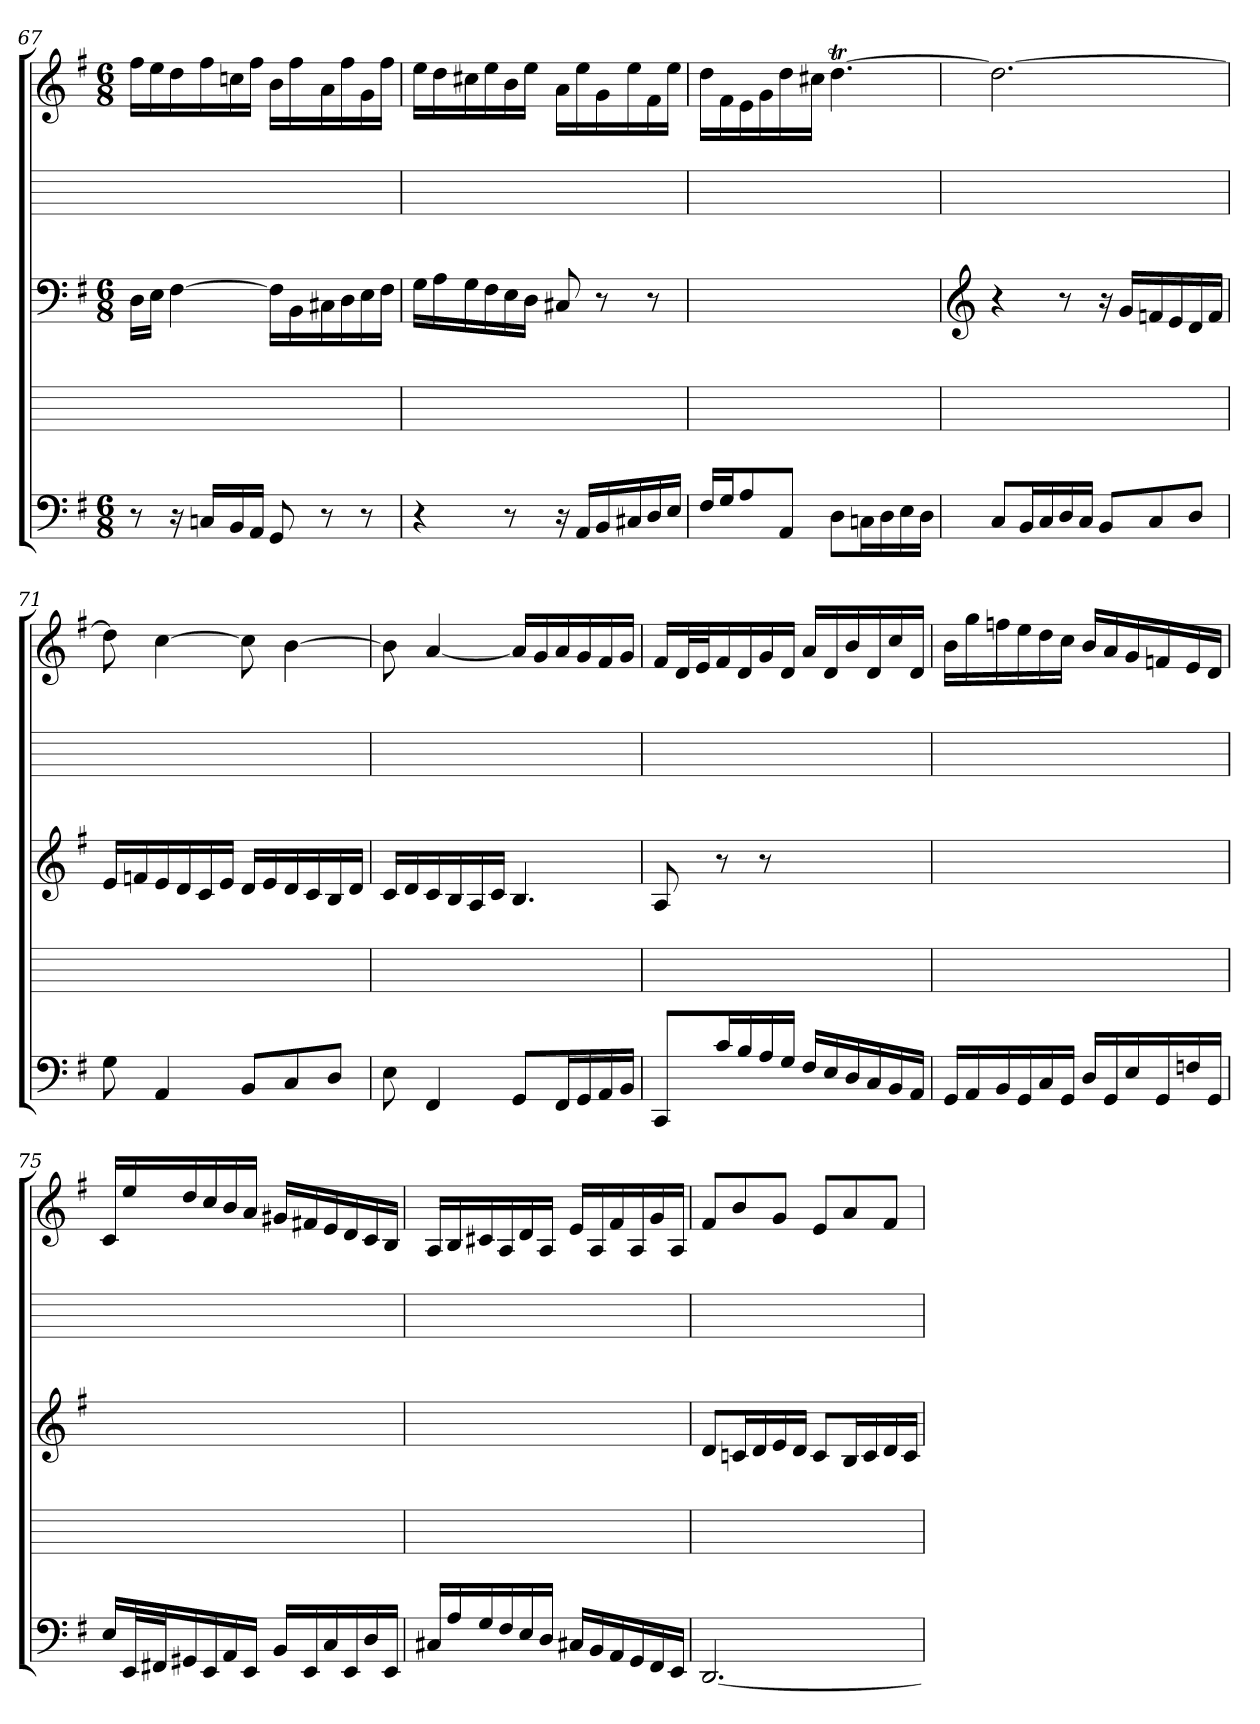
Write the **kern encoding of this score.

**kern	**kern	**kern	**kern	**kern
*part5	*part4	*part3	*part2	*part1
*staff5	*staff4	*staff3	*staff2	*staff1
*clefF4	*	*clefF4	*	*clefG2
*k[f#]	*	*k[f#]	*	*k[f#]
*G:	*	*G:	*	*G:
*M6/8	*	*M6/8	*	*M6/8
=67	=67	=67	=67	=67
8r	2.ryy	16D\LL	2.ryy	16ff#\LL
.	.	16E\JJ	.	16ee\
16r	.	[4F#	.	16dd\
16Cn/LL	.	.	.	16ff#\
16BB/	.	.	.	16ccn\
16AA/JJ	.	.	.	16ff#\JJ
8GG	.	16F#\LL]	.	16b\LL
.	.	16BB\	.	16ff#\
8r	.	16C#X\	.	16a\
.	.	16D\	.	16ff#\
8r	.	16E\	.	16g\
.	.	16F#\JJ	.	16ff#\JJ
=68	=68	=68	=68	=68
4r	2.ryy	16G\LL	2.ryy	16ee\LL
.	.	16A\	.	16dd\
.	.	16G\	.	16cc#X\
.	.	16F#\	.	16ee\
8r	.	16E\	.	16b\
.	.	16D\JJ	.	16ee\JJ
16r	.	8C#X	.	16a\LL
16AA/LL	.	.	.	16ee\
16BB/	.	8r	.	16g\
16C#X/	.	.	.	16ee\
16D/	.	8r	.	16f#\
16E/JJ	.	.	.	16ee\JJ
=69	=69	=69	=69	=69
16F#/LL	2.ryy	2.ryy	2.ryy	16dd\LL
16G/J	.	.	.	16f#\
8A/	.	.	.	16e\
.	.	.	.	16g\
8AA/J	.	.	.	16dd\
.	.	.	.	16cc#X\JJ
8D\L	.	.	.	[4.ddT
16Cn\L	.	.	.	.
16D\	.	.	.	.
16E\	.	.	.	.
16D\JJ	.	.	.	.
=70	=70	=70	=70	=70
*	*	*clefG2	*	*
8C/L	2.ryy	4r	2.ryy	2.dd_
16BB/L	.	.	.	.
16C/	.	.	.	.
16D/	.	8r	.	.
16C/JJ	.	.	.	.
8BB/L	.	16r	.	.
.	.	16g/LL	.	.
8C/	.	16fn/	.	.
.	.	16e/	.	.
8D/J	.	16d/	.	.
.	.	16f/JJ	.	.
=71	=71	=71	=71	=71
8G	2.ryy	16e/LL	2.ryy	8dd]
.	.	16fn/	.	.
4AA	.	16e/	.	[4cc
.	.	16d/	.	.
.	.	16c/	.	.
.	.	16e/JJ	.	.
8BB/L	.	16d/LL	.	8cc]
.	.	16e/	.	.
8C/	.	16d/	.	[4b
.	.	16c/	.	.
8D/J	.	16B/	.	.
.	.	16d/JJ	.	.
=72	=72	=72	=72	=72
8E	2.ryy	16c/LL	2.ryy	8b]
.	.	16d/	.	.
4FF#	.	16c/	.	[4a
.	.	16B/	.	.
.	.	16A/	.	.
.	.	16c/JJ	.	.
8GG/L	.	4.B	.	16a/LL]
.	.	.	.	16g/
16FF#/L	.	.	.	16a/
16GG/	.	.	.	16g/
16AA/	.	.	.	16f#/
16BB/JJ	.	.	.	16g/JJ
=73	=73	=73	=73	=73
8CC/L	2.ryy	8A	2.ryy	16f#/LL
.	.	.	.	32d/L
.	.	.	.	32e/J
16c/L	.	8r	.	16f#/
16B/	.	.	.	16d/
16A/	.	8r	.	16g/
16G/JJ	.	.	.	16d/JJ
16F#/LL	.	4ryy	.	16a/LL
16E/	.	.	.	16d/
16D/	.	.	.	16b/
16C/	.	.	.	16d/
16BB/	.	8ryy	.	16cc/
16AA/JJ	.	.	.	16d/JJ
=74	=74	=74	=74	=74
16GG/LL	2.ryy	2.ryy	2.ryy	16b\LL
16AA/	.	.	.	16gg\
16BB/	.	.	.	16ffn\
16GG/	.	.	.	16ee\
16C/	.	.	.	16dd\
16GG/JJ	.	.	.	16cc\JJ
16D/LL	.	.	.	16b/LL
16GG/	.	.	.	16a/
16E/	.	.	.	16g/
16GG/	.	.	.	16fn/
16Fn/	.	.	.	16e/
16GG/JJ	.	.	.	16d/JJ
=75	=75	=75	=75	=75
16E/LL	2.ryy	2.ryy	2.ryy	16c/LL
32EE/L	.	.	.	16ee/
32FF#X/J	.	.	.	.
16GG#X/	.	.	.	16dd/
16EE/	.	.	.	16cc/
16AA/	.	.	.	16b/
16EE/JJ	.	.	.	16a/JJ
16BB/LL	.	.	.	16g#X/LL
16EE/	.	.	.	16f#X/
16C/	.	.	.	16e/
16EE/	.	.	.	16d/
16D/	.	.	.	16c/
16EE/JJ	.	.	.	16B/JJ
=76	=76	=76	=76	=76
16C#X/LL	2.ryy	2.ryy	2.ryy	16A/LL
16A/	.	.	.	16B/
16G/	.	.	.	16c#X/
16F#/	.	.	.	16A/
16E/	.	.	.	16d/
16D/JJ	.	.	.	16A/JJ
16C#X/LL	.	.	.	16e/LL
16BB/	.	.	.	16A/
16AA/	.	.	.	16f#/
16GG/	.	.	.	16A/
16FF#/	.	.	.	16g/
16EE/JJ	.	.	.	16A/JJ
=77	=77	=77	=77	=77
[2.DD	2.ryy	8d/L	2.ryy	8f#/L
.	.	16cn/L	.	8b/
.	.	16d/	.	.
.	.	16e/	.	8g/J
.	.	16d/JJ	.	.
.	.	8c/L	.	8e/L
.	.	16B/L	.	8a/
.	.	16c/	.	.
.	.	16d/	.	8f#/J
.	.	16c/JJ	.	.
=	=	=	=	=
*-	*-	*-	*-	*-
